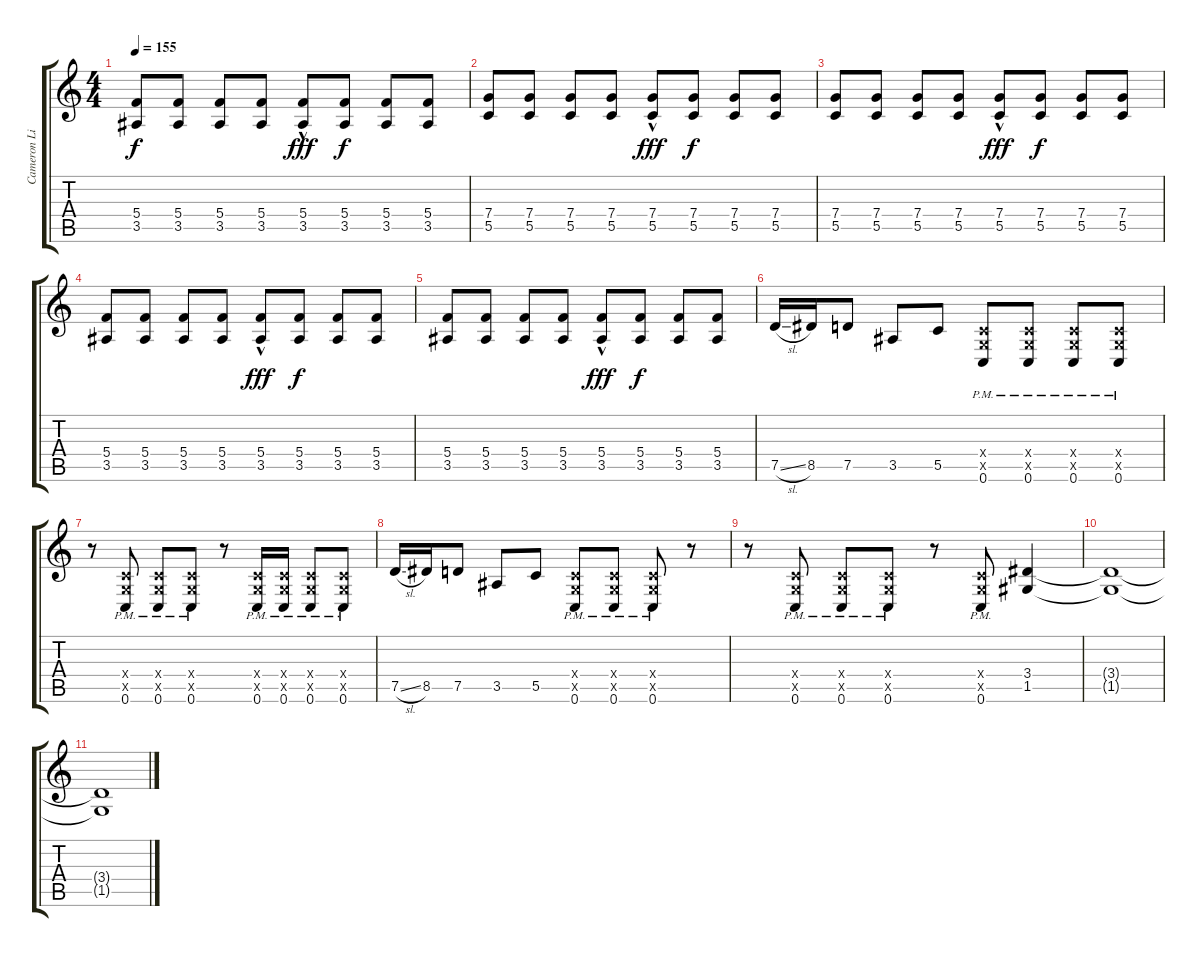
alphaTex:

\track ("Cameron Liddel" "Cameron Li") {instrument acousticguitarsteel}
\staff {score tabs}
\tuning (D4 A3 F3 C3 G2 C2) {hide}
\ts (4 4)
\tempo 155
\clef g2
\ks c
(5.4 3.5).8{dy f} (5.4 3.5).8 (5.4 3.5).8 (5.4 3.5).8 (5.4{hac} 3.5{hac}).8{dy fff} (5.4 3.5).8{dy f} (5.4 3.5).8 (5.4 3.5).8 |
(7.4 5.5).8 (7.4 5.5).8 (7.4 5.5).8 (7.4 5.5).8 (7.4{hac} 5.5{hac}).8{dy fff} (7.4 5.5).8{dy f} (7.4 5.5).8 (7.4 5.5).8 |
(7.4 5.5).8 (7.4 5.5).8 (7.4 5.5).8 (7.4 5.5).8 (7.4{hac} 5.5{hac}).8{dy fff} (7.4 5.5).8{dy f} (7.4 5.5).8 (7.4 5.5).8 |
(5.4 3.5).8 (5.4 3.5).8 (5.4 3.5).8 (5.4 3.5).8 (5.4{hac} 3.5{hac}).8{dy fff} (5.4 3.5).8{dy f} (5.4 3.5).8 (5.4 3.5).8 |
(5.4 3.5).8 (5.4 3.5).8 (5.4 3.5).8 (5.4 3.5).8 (5.4{hac} 3.5{hac}).8{dy fff} (5.4 3.5).8{dy f} (5.4 3.5).8 (5.4 3.5).8 |
7.5{sl}.16 8.5.16 7.5.8 3.5.8 5.5.8 (0.4{x} 0.5{x} 0.6{pm}).8 (0.4{x} 0.5{x} 0.6{pm}).8 (0.4{x} 0.5{x} 0.6{pm}).8 (0.4{x} 0.5{x} 0.6{pm}).8 |
r.8 (0.4{x} 0.5{x} 0.6{pm}).8 (0.4{x} 0.5{x} 0.6{pm}).8 (0.4{x} 0.5{x} 0.6{pm}).8 r.8 (0.4{x} 0.5{x} 0.6{pm}).16 (0.4{x} 0.5{x} 0.6{pm}).16 (0.4{x} 0.5{x} 0.6{pm}).8 (0.4{x} 0.5{x} 0.6{pm}).8 |
7.5{sl}.16 8.5.16 7.5.8 3.5.8 5.5.8 (0.4{x} 0.5{x} 0.6{pm}).8 (0.4{x} 0.5{x} 0.6{pm}).8 (0.4{x} 0.5{x} 0.6{pm}).8 r.8 |
r.8 (0.4{x} 0.5{x} 0.6{pm}).8 (0.4{x} 0.5{x} 0.6{pm}).8 (0.4{x} 0.5{x} 0.6{pm}).8 r.8 (0.4{x} 0.5{x} 0.6{pm}).8 (3.4 1.5).4 |
(3.4{t} 1.5{t}).1 |
(3.4{t} 1.5{t}).1
